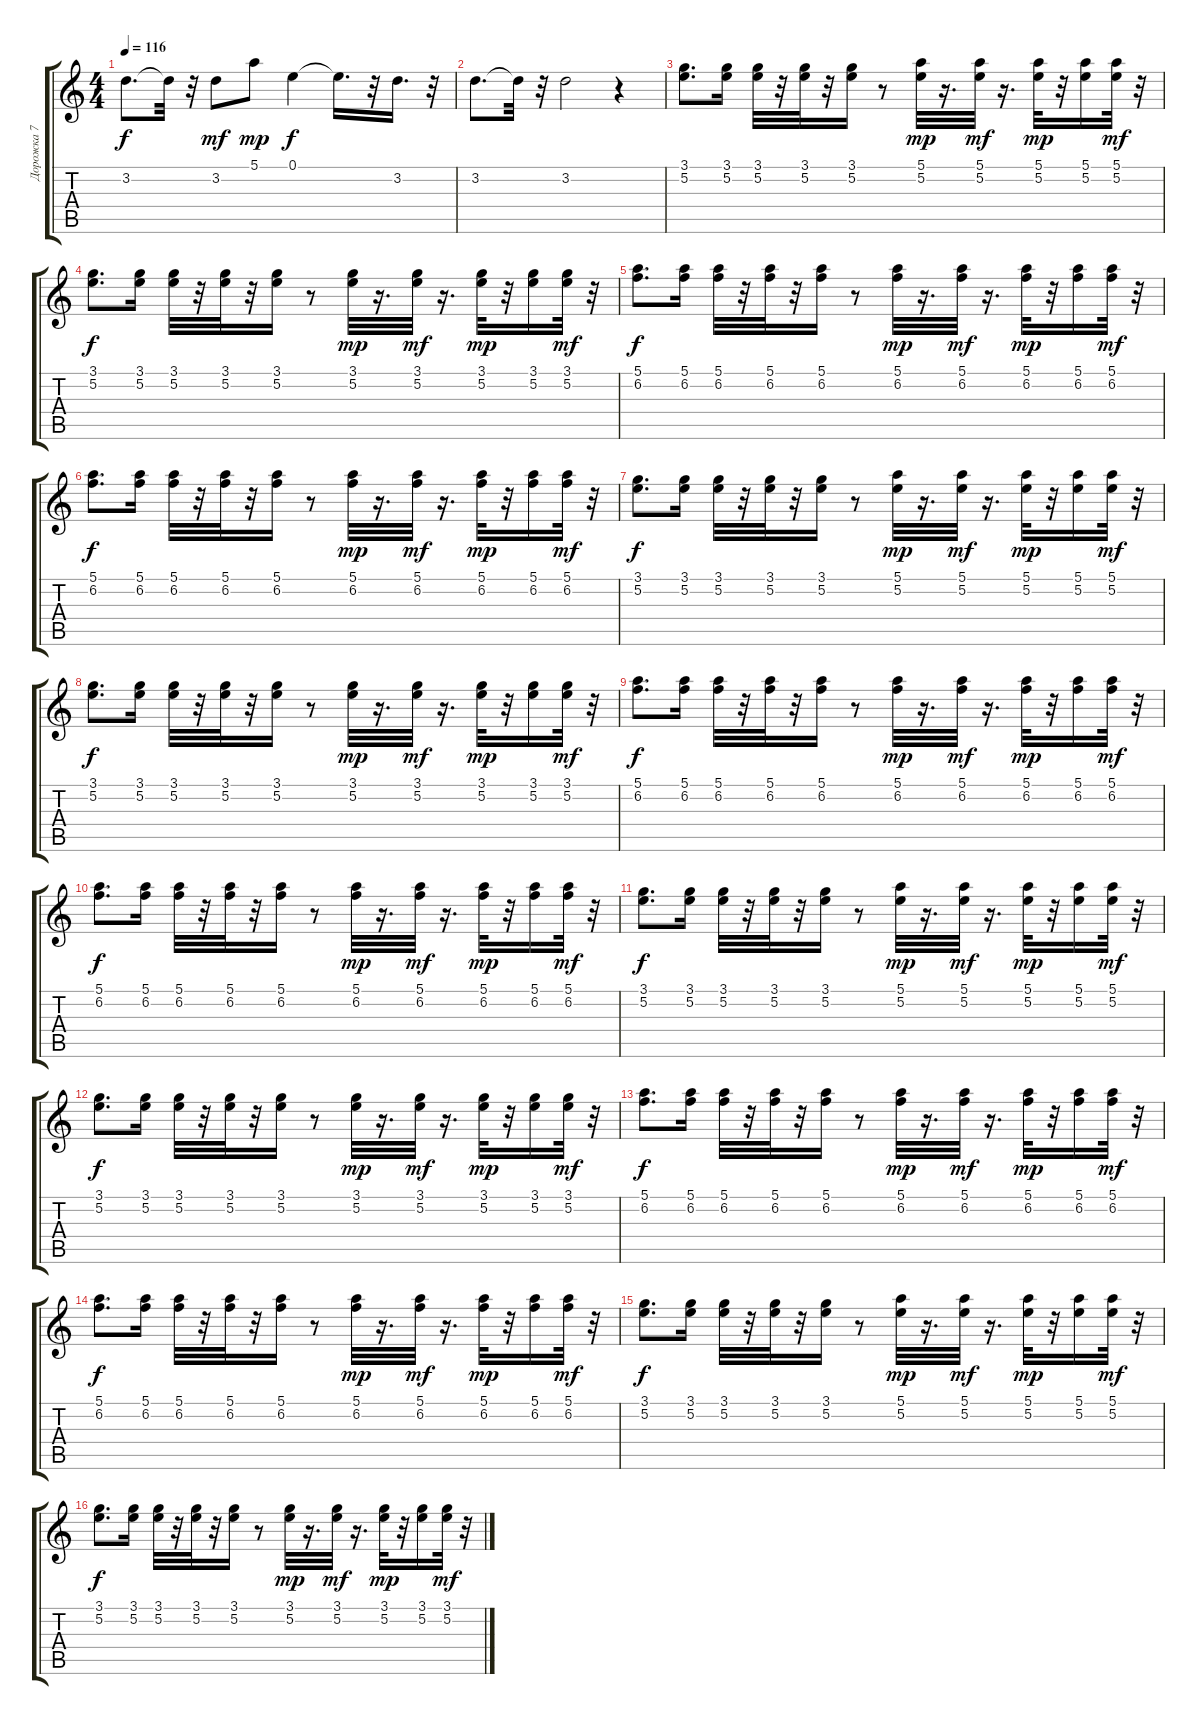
\track ("Дорожка 7" "Дорожка 7") {instrument acousticguitarnylon}
\staff {score tabs}
\tuning (E4 B3 G3 D3 A2 E2) {hide}
\ts (4 4)
\tempo 116
\clef g2
\ks c
3.2.8{d dy f balance 0} 3.2{t}.32 r.32 3.2.8{dy mf} 5.1.8{dy mp} 0.1.4{dy f balance 16} 0.1{t}.16{d} r.32 3.2.16{d} r.32 |
3.2.8{d balance 0} 3.2{t}.32 r.32 3.2.2 r.4 |
(3.1 5.2).8{d balance 8} (3.1 5.2).16{instrument acousticguitarsteel} (3.1 5.2).32 r.32 (3.1 5.2).32 r.32 (3.1 5.2).16 r.8 (5.1 5.2).32{dy mp} r.16{d} (5.1 5.2).32{dy mf} r.16{d} (5.1 5.2).32{dy mp} r.32 (5.1 5.2).16 (5.1 5.2).32{dy mf} r.32 |
(3.1 5.2).8{d dy f} (3.1 5.2).16 (3.1 5.2).32 r.32 (3.1 5.2).32 r.32 (3.1 5.2).16 r.8 (3.1 5.2).32{dy mp} r.16{d} (3.1 5.2).32{dy mf} r.16{d} (3.1 5.2).32{dy mp} r.32 (3.1 5.2).16 (3.1 5.2).32{dy mf} r.32 |
(5.1 6.2).8{d dy f} (5.1 6.2).16 (5.1 6.2).32 r.32 (5.1 6.2).32 r.32 (5.1 6.2).16 r.8 (5.1 6.2).32{dy mp} r.16{d} (5.1 6.2).32{dy mf} r.16{d} (5.1 6.2).32{dy mp} r.32 (5.1 6.2).16 (5.1 6.2).32{dy mf} r.32 |
(5.1 6.2).8{d dy f} (5.1 6.2).16 (5.1 6.2).32 r.32 (5.1 6.2).32 r.32 (5.1 6.2).16 r.8 (5.1 6.2).32{dy mp} r.16{d} (5.1 6.2).32{dy mf} r.16{d} (5.1 6.2).32{dy mp} r.32 (5.1 6.2).16 (5.1 6.2).32{dy mf} r.32 |
(3.1 5.2).8{d dy f} (3.1 5.2).16 (3.1 5.2).32 r.32 (3.1 5.2).32 r.32 (3.1 5.2).16 r.8 (5.1 5.2).32{dy mp} r.16{d} (5.1 5.2).32{dy mf} r.16{d} (5.1 5.2).32{dy mp} r.32 (5.1 5.2).16 (5.1 5.2).32{dy mf} r.32 |
(3.1 5.2).8{d dy f} (3.1 5.2).16 (3.1 5.2).32 r.32 (3.1 5.2).32 r.32 (3.1 5.2).16 r.8 (3.1 5.2).32{dy mp} r.16{d} (3.1 5.2).32{dy mf} r.16{d} (3.1 5.2).32{dy mp} r.32 (3.1 5.2).16 (3.1 5.2).32{dy mf} r.32 |
(5.1 6.2).8{d dy f} (5.1 6.2).16 (5.1 6.2).32 r.32 (5.1 6.2).32 r.32 (5.1 6.2).16 r.8 (5.1 6.2).32{dy mp} r.16{d} (5.1 6.2).32{dy mf} r.16{d} (5.1 6.2).32{dy mp} r.32 (5.1 6.2).16 (5.1 6.2).32{dy mf} r.32 |
(5.1 6.2).8{d dy f} (5.1 6.2).16 (5.1 6.2).32 r.32 (5.1 6.2).32 r.32 (5.1 6.2).16 r.8 (5.1 6.2).32{dy mp} r.16{d} (5.1 6.2).32{dy mf} r.16{d} (5.1 6.2).32{dy mp} r.32 (5.1 6.2).16 (5.1 6.2).32{dy mf} r.32 |
(3.1 5.2).8{d dy f} (3.1 5.2).16 (3.1 5.2).32 r.32 (3.1 5.2).32 r.32 (3.1 5.2).16 r.8 (5.1 5.2).32{dy mp} r.16{d} (5.1 5.2).32{dy mf} r.16{d} (5.1 5.2).32{dy mp} r.32 (5.1 5.2).16 (5.1 5.2).32{dy mf} r.32 |
(3.1 5.2).8{d dy f} (3.1 5.2).16 (3.1 5.2).32 r.32 (3.1 5.2).32 r.32 (3.1 5.2).16 r.8 (3.1 5.2).32{dy mp} r.16{d} (3.1 5.2).32{dy mf} r.16{d} (3.1 5.2).32{dy mp} r.32 (3.1 5.2).16 (3.1 5.2).32{dy mf} r.32 |
(5.1 6.2).8{d dy f} (5.1 6.2).16 (5.1 6.2).32 r.32 (5.1 6.2).32 r.32 (5.1 6.2).16 r.8 (5.1 6.2).32{dy mp} r.16{d} (5.1 6.2).32{dy mf} r.16{d} (5.1 6.2).32{dy mp} r.32 (5.1 6.2).16 (5.1 6.2).32{dy mf} r.32 |
(5.1 6.2).8{d dy f} (5.1 6.2).16 (5.1 6.2).32 r.32 (5.1 6.2).32 r.32 (5.1 6.2).16 r.8 (5.1 6.2).32{dy mp} r.16{d} (5.1 6.2).32{dy mf} r.16{d} (5.1 6.2).32{dy mp} r.32 (5.1 6.2).16 (5.1 6.2).32{dy mf} r.32 |
(3.1 5.2).8{d dy f} (3.1 5.2).16 (3.1 5.2).32 r.32 (3.1 5.2).32 r.32 (3.1 5.2).16 r.8 (5.1 5.2).32{dy mp} r.16{d} (5.1 5.2).32{dy mf} r.16{d} (5.1 5.2).32{dy mp} r.32 (5.1 5.2).16 (5.1 5.2).32{dy mf} r.32 |
(3.1 5.2).8{d dy f} (3.1 5.2).16 (3.1 5.2).32 r.32 (3.1 5.2).32 r.32 (3.1 5.2).16 r.8 (3.1 5.2).32{dy mp} r.16{d} (3.1 5.2).32{dy mf} r.16{d} (3.1 5.2).32{dy mp} r.32 (3.1 5.2).16 (3.1 5.2).32{dy mf} r.32
